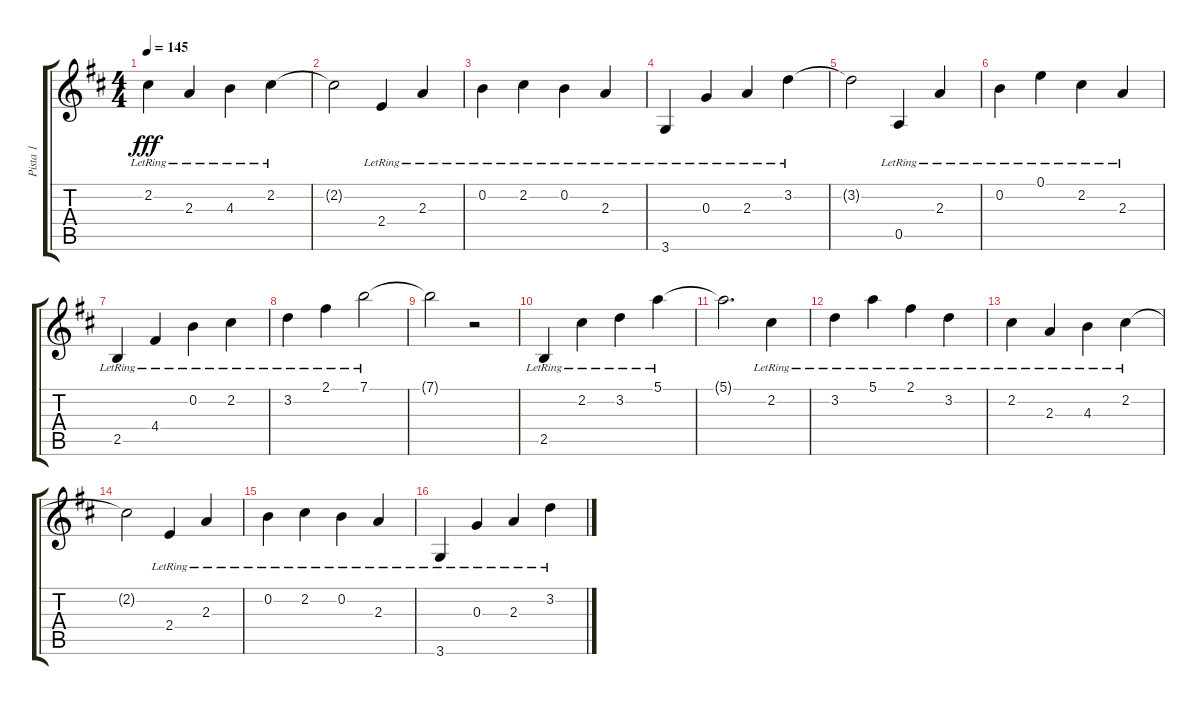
\track ("Pista 1" "Pista 1") {instrument electricguitarclean}
\staff {score tabs}
\tuning (E4 B3 G3 D3 A2 E2) {hide}
\ts (4 4)
\tempo 145
\clef g2
\ks d
2.2{lr}.4{dy fff} 2.3{lr}.4 4.3{lr}.4 2.2{lr}.4 |
2.2{t}.2 2.4{lr}.4 2.3{lr}.4 |
0.2{lr}.4 2.2{lr}.4 0.2{lr}.4 2.3{lr}.4 |
3.6{lr}.4 0.3{lr}.4 2.3{lr}.4 3.2{lr}.4 |
3.2{t}.2 0.5{lr}.4 2.3{lr}.4 |
0.2{lr}.4 0.1{lr}.4 2.2{lr}.4 2.3{lr}.4 |
2.5{lr}.4 4.4{lr}.4 0.2{lr}.4 2.2{lr}.4 |
3.2{lr}.4 2.1{lr}.4 7.1{lr}.2 |
7.1{t}.2 r.2 |
2.5{lr}.4 2.2{lr}.4 3.2{lr}.4 5.1{lr}.4 |
5.1{t}.2{d} 2.2{lr}.4 |
3.2{lr}.4 5.1{lr}.4 2.1{lr}.4 3.2{lr}.4 |
2.2{lr}.4 2.3{lr}.4 4.3{lr}.4 2.2{lr}.4 |
2.2{t}.2 2.4{lr}.4 2.3{lr}.4 |
0.2{lr}.4 2.2{lr}.4 0.2{lr}.4 2.3{lr}.4 |
3.6{lr}.4 0.3{lr}.4 2.3{lr}.4 3.2{lr}.4
